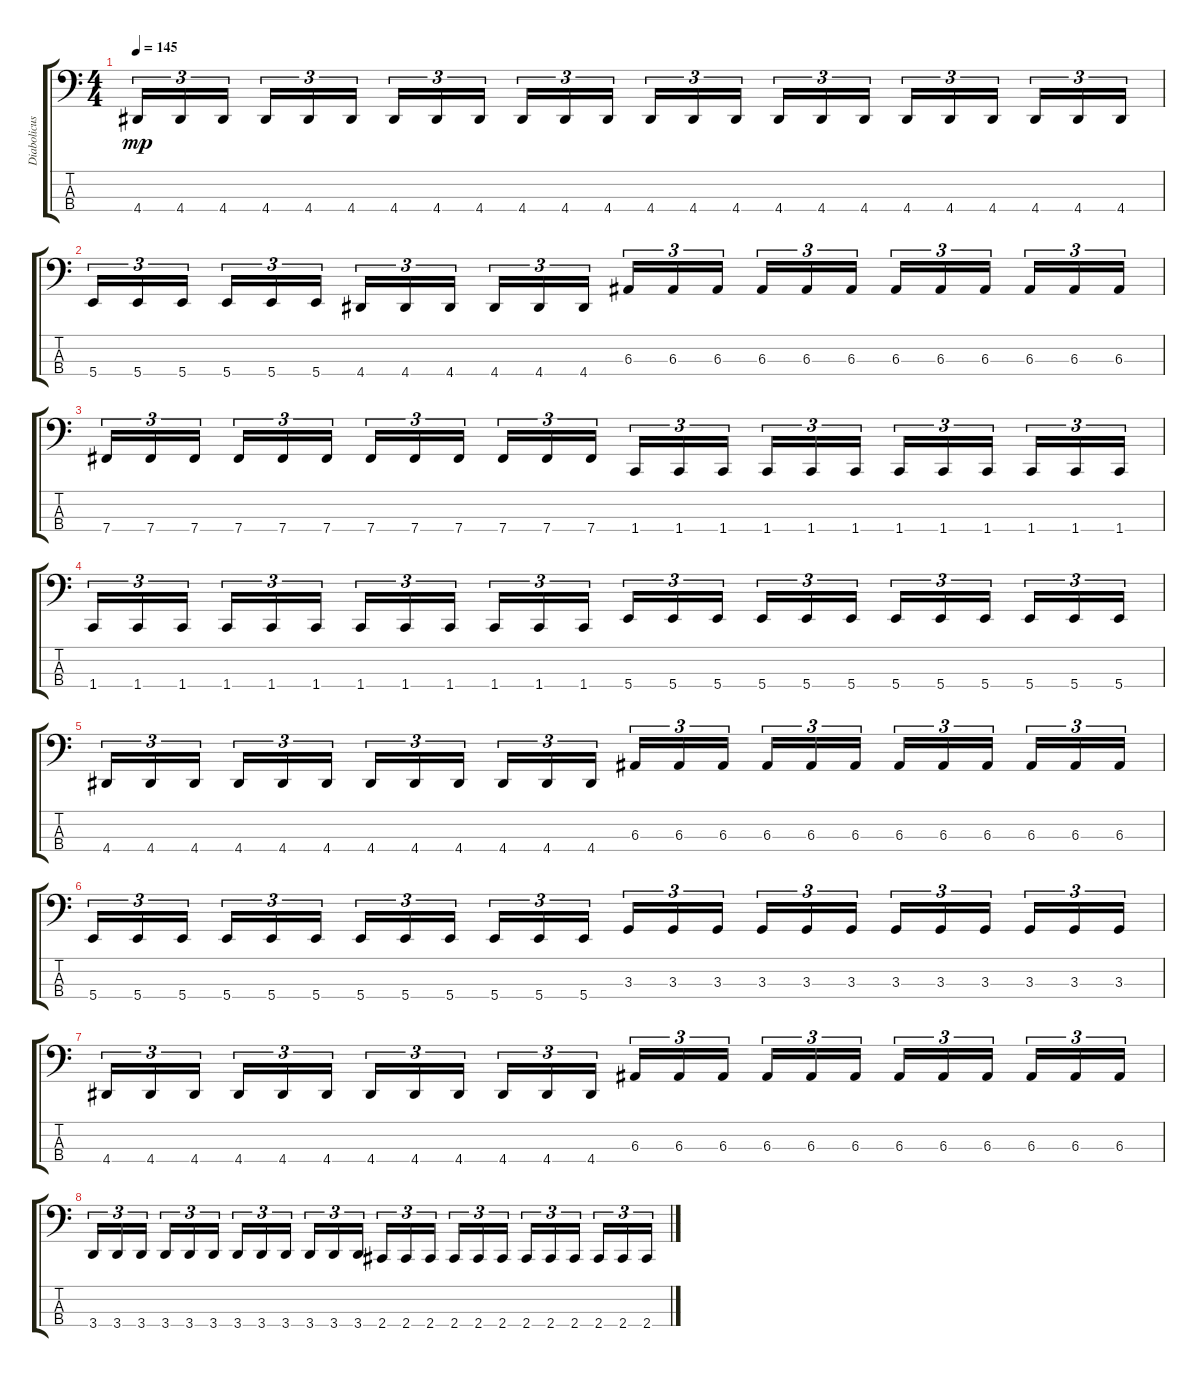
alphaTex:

\track ("Diabolicus Assailant" "Diabolicus") {instrument electricbassfinger}
\staff {score tabs}
\tuning (D2 A1 E1 B0) {hide}
\ts (4 4)
\tempo 145
\clef f4
\ks c
4.4.16{tu (3 2) dy mp} 4.4.16{tu (3 2)} 4.4.16{tu (3 2) beam splitsecondary} 4.4.16{tu (3 2)} 4.4.16{tu (3 2)} 4.4.16{tu (3 2)} 4.4.16{tu (3 2)} 4.4.16{tu (3 2)} 4.4.16{tu (3 2) beam splitsecondary} 4.4.16{tu (3 2)} 4.4.16{tu (3 2)} 4.4.16{tu (3 2)} 4.4.16{tu (3 2)} 4.4.16{tu (3 2)} 4.4.16{tu (3 2) beam splitsecondary} 4.4.16{tu (3 2)} 4.4.16{tu (3 2)} 4.4.16{tu (3 2)} 4.4.16{tu (3 2)} 4.4.16{tu (3 2)} 4.4.16{tu (3 2) beam splitsecondary} 4.4.16{tu (3 2)} 4.4.16{tu (3 2)} 4.4.16{tu (3 2)} |
5.4.16{tu (3 2)} 5.4.16{tu (3 2)} 5.4.16{tu (3 2) beam splitsecondary} 5.4.16{tu (3 2)} 5.4.16{tu (3 2)} 5.4.16{tu (3 2)} 4.4.16{tu (3 2)} 4.4.16{tu (3 2)} 4.4.16{tu (3 2) beam splitsecondary} 4.4.16{tu (3 2)} 4.4.16{tu (3 2)} 4.4.16{tu (3 2)} 6.3.16{tu (3 2)} 6.3.16{tu (3 2)} 6.3.16{tu (3 2) beam splitsecondary} 6.3.16{tu (3 2)} 6.3.16{tu (3 2)} 6.3.16{tu (3 2)} 6.3.16{tu (3 2)} 6.3.16{tu (3 2)} 6.3.16{tu (3 2) beam splitsecondary} 6.3.16{tu (3 2)} 6.3.16{tu (3 2)} 6.3.16{tu (3 2)} |
7.4.16{tu (3 2)} 7.4.16{tu (3 2)} 7.4.16{tu (3 2) beam splitsecondary} 7.4.16{tu (3 2)} 7.4.16{tu (3 2)} 7.4.16{tu (3 2)} 7.4.16{tu (3 2)} 7.4.16{tu (3 2)} 7.4.16{tu (3 2) beam splitsecondary} 7.4.16{tu (3 2)} 7.4.16{tu (3 2)} 7.4.16{tu (3 2)} 1.4.16{tu (3 2)} 1.4.16{tu (3 2)} 1.4.16{tu (3 2) beam splitsecondary} 1.4.16{tu (3 2)} 1.4.16{tu (3 2)} 1.4.16{tu (3 2)} 1.4.16{tu (3 2)} 1.4.16{tu (3 2)} 1.4.16{tu (3 2) beam splitsecondary} 1.4.16{tu (3 2)} 1.4.16{tu (3 2)} 1.4.16{tu (3 2)} |
1.4.16{tu (3 2)} 1.4.16{tu (3 2)} 1.4.16{tu (3 2) beam splitsecondary} 1.4.16{tu (3 2)} 1.4.16{tu (3 2)} 1.4.16{tu (3 2)} 1.4.16{tu (3 2)} 1.4.16{tu (3 2)} 1.4.16{tu (3 2) beam splitsecondary} 1.4.16{tu (3 2)} 1.4.16{tu (3 2)} 1.4.16{tu (3 2)} 5.4.16{tu (3 2)} 5.4.16{tu (3 2)} 5.4.16{tu (3 2) beam splitsecondary} 5.4.16{tu (3 2)} 5.4.16{tu (3 2)} 5.4.16{tu (3 2)} 5.4.16{tu (3 2)} 5.4.16{tu (3 2)} 5.4.16{tu (3 2) beam splitsecondary} 5.4.16{tu (3 2)} 5.4.16{tu (3 2)} 5.4.16{tu (3 2)} |
4.4.16{tu (3 2)} 4.4.16{tu (3 2)} 4.4.16{tu (3 2) beam splitsecondary} 4.4.16{tu (3 2)} 4.4.16{tu (3 2)} 4.4.16{tu (3 2)} 4.4.16{tu (3 2)} 4.4.16{tu (3 2)} 4.4.16{tu (3 2) beam splitsecondary} 4.4.16{tu (3 2)} 4.4.16{tu (3 2)} 4.4.16{tu (3 2)} 6.3.16{tu (3 2)} 6.3.16{tu (3 2)} 6.3.16{tu (3 2) beam splitsecondary} 6.3.16{tu (3 2)} 6.3.16{tu (3 2)} 6.3.16{tu (3 2)} 6.3.16{tu (3 2)} 6.3.16{tu (3 2)} 6.3.16{tu (3 2) beam splitsecondary} 6.3.16{tu (3 2)} 6.3.16{tu (3 2)} 6.3.16{tu (3 2)} |
5.4.16{tu (3 2)} 5.4.16{tu (3 2)} 5.4.16{tu (3 2) beam splitsecondary} 5.4.16{tu (3 2)} 5.4.16{tu (3 2)} 5.4.16{tu (3 2)} 5.4.16{tu (3 2)} 5.4.16{tu (3 2)} 5.4.16{tu (3 2) beam splitsecondary} 5.4.16{tu (3 2)} 5.4.16{tu (3 2)} 5.4.16{tu (3 2)} 3.3.16{tu (3 2)} 3.3.16{tu (3 2)} 3.3.16{tu (3 2) beam splitsecondary} 3.3.16{tu (3 2)} 3.3.16{tu (3 2)} 3.3.16{tu (3 2)} 3.3.16{tu (3 2)} 3.3.16{tu (3 2)} 3.3.16{tu (3 2) beam splitsecondary} 3.3.16{tu (3 2)} 3.3.16{tu (3 2)} 3.3.16{tu (3 2)} |
4.4.16{tu (3 2)} 4.4.16{tu (3 2)} 4.4.16{tu (3 2) beam splitsecondary} 4.4.16{tu (3 2)} 4.4.16{tu (3 2)} 4.4.16{tu (3 2)} 4.4.16{tu (3 2)} 4.4.16{tu (3 2)} 4.4.16{tu (3 2) beam splitsecondary} 4.4.16{tu (3 2)} 4.4.16{tu (3 2)} 4.4.16{tu (3 2)} 6.3.16{tu (3 2)} 6.3.16{tu (3 2)} 6.3.16{tu (3 2) beam splitsecondary} 6.3.16{tu (3 2)} 6.3.16{tu (3 2)} 6.3.16{tu (3 2)} 6.3.16{tu (3 2)} 6.3.16{tu (3 2)} 6.3.16{tu (3 2) beam splitsecondary} 6.3.16{tu (3 2)} 6.3.16{tu (3 2)} 6.3.16{tu (3 2)} |
3.4.16{tu (3 2)} 3.4.16{tu (3 2)} 3.4.16{tu (3 2) beam splitsecondary} 3.4.16{tu (3 2)} 3.4.16{tu (3 2)} 3.4.16{tu (3 2)} 3.4.16{tu (3 2)} 3.4.16{tu (3 2)} 3.4.16{tu (3 2) beam splitsecondary} 3.4.16{tu (3 2)} 3.4.16{tu (3 2)} 3.4.16{tu (3 2)} 2.4.16{tu (3 2)} 2.4.16{tu (3 2)} 2.4.16{tu (3 2) beam splitsecondary} 2.4.16{tu (3 2)} 2.4.16{tu (3 2)} 2.4.16{tu (3 2)} 2.4.16{tu (3 2)} 2.4.16{tu (3 2)} 2.4.16{tu (3 2) beam splitsecondary} 2.4.16{tu (3 2)} 2.4.16{tu (3 2)} 2.4.16{tu (3 2)}
